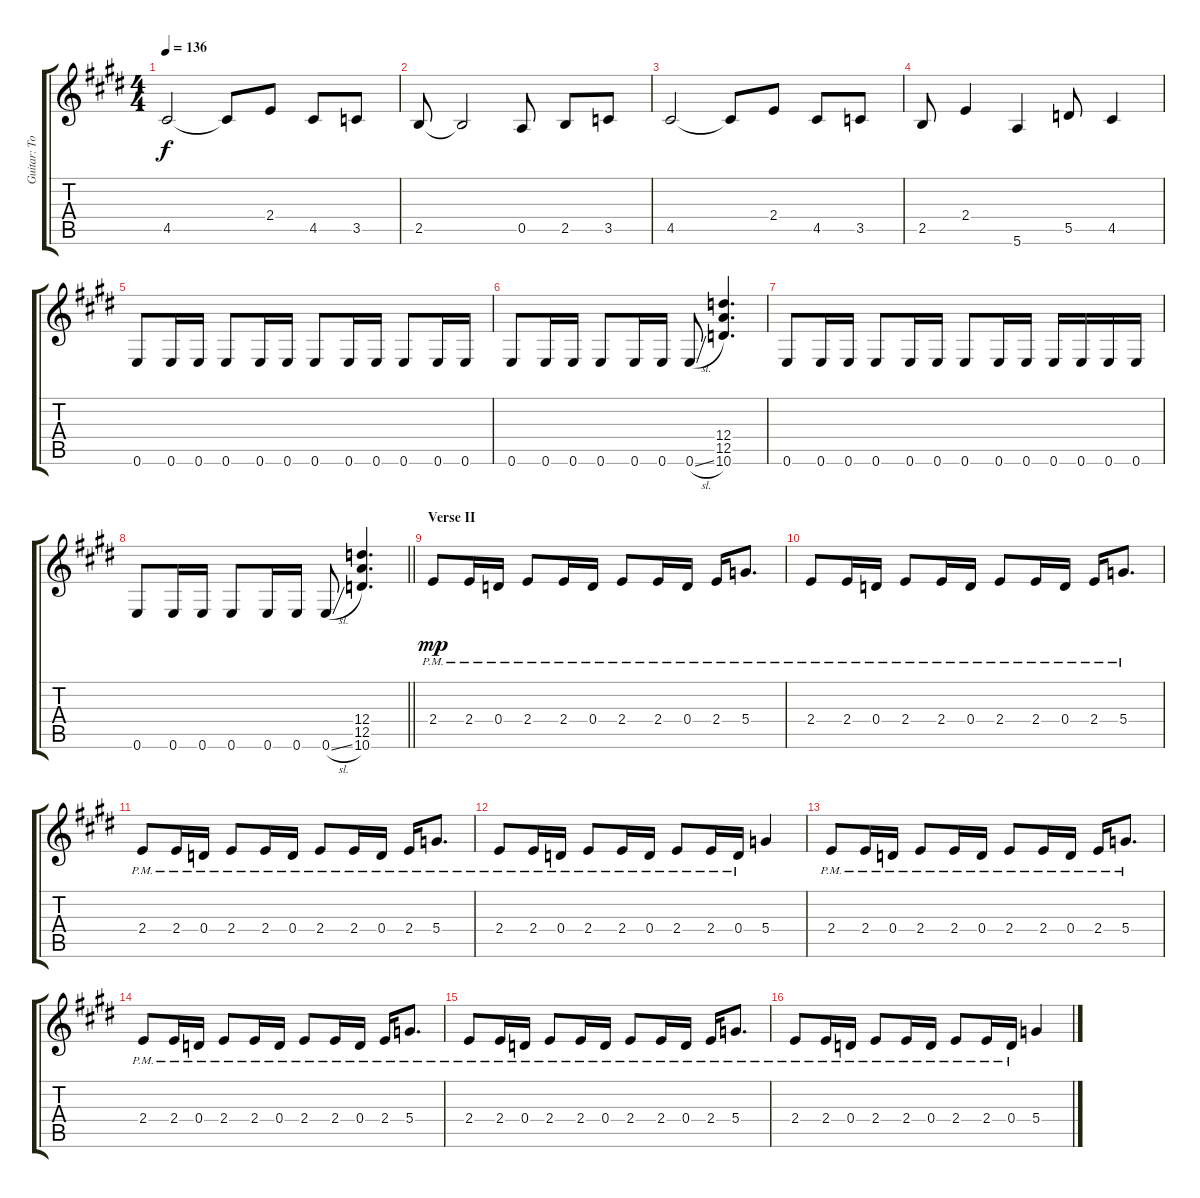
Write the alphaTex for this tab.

\track ("Guitar: Tony" "Guitar: To") {instrument distortionguitar}
\staff {score tabs}
\tuning (E4 B3 G3 D3 A2 E2) {hide}
\ts (4 4)
\tempo 136
\clef g2
\ks e
4.5.2{dy f} 4.5{t}.8 2.4.8 4.5.8 3.5.8 |
2.5.8 2.5{t}.2 0.5.8 2.5.8 3.5.8 |
4.5.2 4.5{t}.8 2.4.8 4.5.8 3.5.8 |
2.5.8 2.4.4 5.6.4 5.5.8 4.5.4 |
0.6.8 0.6.16 0.6.16 0.6.8 0.6.16 0.6.16 0.6.8 0.6.16 0.6.16 0.6.8 0.6.16 0.6.16 |
0.6.8 0.6.16 0.6.16 0.6.8 0.6.16 0.6.16 0.6{sl}.8 (12.4 12.5 10.6).4{d} |
0.6.8 0.6.16 0.6.16 0.6.8 0.6.16 0.6.16 0.6.8 0.6.16 0.6.16 0.6.16 0.6.16 0.6.16 0.6.16 |
\barLineRight lightlight
0.6.8 0.6.16 0.6.16 0.6.8 0.6.16 0.6.16 0.6{sl}.8 (12.4 12.5 10.6).4{d} |
\section ("" "Verse II")
2.4{pm}.8{dy mp} 2.4{pm}.16 0.4{pm}.16 2.4{pm}.8 2.4{pm}.16 0.4{pm}.16 2.4{pm}.8 2.4{pm}.16 0.4{pm}.16 2.4{pm}.16 5.4{pm}.8{d} |
2.4{pm}.8 2.4{pm}.16 0.4{pm}.16 2.4{pm}.8 2.4{pm}.16 0.4{pm}.16 2.4{pm}.8 2.4{pm}.16 0.4{pm}.16 2.4{pm}.16 5.4{pm}.8{d} |
2.4{pm}.8 2.4{pm}.16 0.4{pm}.16 2.4{pm}.8 2.4{pm}.16 0.4{pm}.16 2.4{pm}.8 2.4{pm}.16 0.4{pm}.16 2.4{pm}.16 5.4{pm}.8{d} |
2.4{pm}.8 2.4{pm}.16 0.4{pm}.16 2.4{pm}.8 2.4{pm}.16 0.4{pm}.16 2.4{pm}.8 2.4{pm}.16 0.4{pm}.16 5.4.4 |
2.4{pm}.8 2.4{pm}.16 0.4{pm}.16 2.4{pm}.8 2.4{pm}.16 0.4{pm}.16 2.4{pm}.8 2.4{pm}.16 0.4{pm}.16 2.4{pm}.16 5.4{pm}.8{d} |
2.4{pm}.8 2.4{pm}.16 0.4{pm}.16 2.4{pm}.8 2.4{pm}.16 0.4{pm}.16 2.4{pm}.8 2.4{pm}.16 0.4{pm}.16 2.4{pm}.16 5.4{pm}.8{d} |
2.4{pm}.8 2.4{pm}.16 0.4{pm}.16 2.4{pm}.8 2.4{pm}.16 0.4{pm}.16 2.4{pm}.8 2.4{pm}.16 0.4{pm}.16 2.4{pm}.16 5.4{pm}.8{d} |
2.4{pm}.8 2.4{pm}.16 0.4{pm}.16 2.4{pm}.8 2.4{pm}.16 0.4{pm}.16 2.4{pm}.8 2.4{pm}.16 0.4{pm}.16 5.4.4
